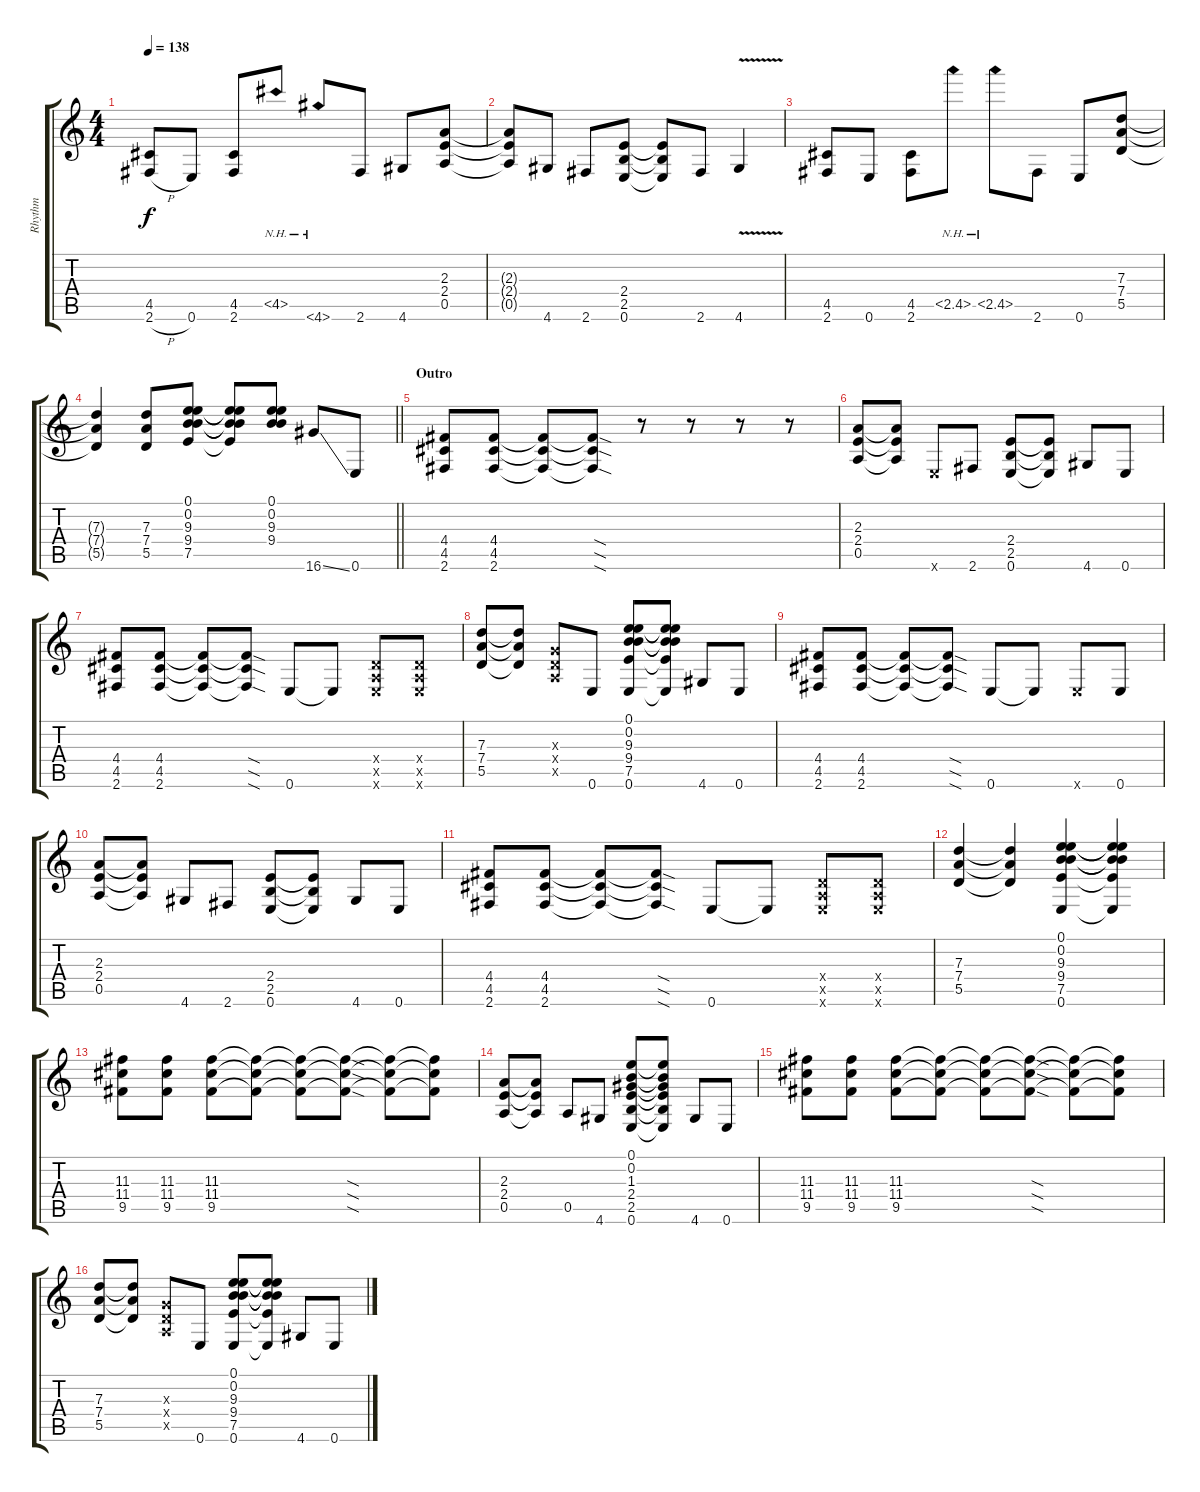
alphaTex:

\track ("Rhythm" "Rhythm") {instrument overdrivenguitar}
\staff {score tabs}
\tuning (E4 B3 G3 D3 A2 E2) {hide}
\ts (4 4)
\tempo 138
\clef g2
\ks c
(4.5 2.6{h}).8{dy f} 0.6.8 (4.5 2.6).8 4.5{nh}.8 4.6{nh}.8 2.6.8 4.6.8 (2.3 2.4 0.5).8 |
(2.3{t} 2.4{t} 0.5{t}).8 4.6.8 2.6.8 (2.4 2.5 0.6).8 (2.4{t} 2.5{t} 0.6{t}).8 2.6.8 4.6{v}.4 |
(4.5 2.6).8 0.6.8 (4.5 2.6).8 2.5{nh}.8 2.5{nh}.8 2.6.8 0.6.8 (7.3 7.4 5.5).8 |
\barLineRight lightlight
(7.3{t} 7.4{t} 5.5{t}).4 (7.3 7.4 5.5).8 (0.1 0.2 9.3 9.4 7.5).8 (0.1{t} 0.2{t} 9.3{t} 9.4{t} 7.5{t}).8 (0.1 0.2 9.3 9.4).8 16.6{ss}.8 0.6.8 |
\section ("" "Outro")
(4.4 4.5 2.6).8 (4.4 4.5 2.6).8 (4.4{t} 4.5{t} 2.6{t}).8 (4.4{sod t} 4.5{sod t} 2.6{sod t}).8 r.8 r.8 r.8 r.8 |
(2.3 2.4 0.5).8 (2.3{t} 2.4{t} 0.5{t}).8 0.6{x}.8 2.6.8 (2.4 2.5 0.6).8 (2.4{t} 2.5{t} 0.6{t}).8 4.6.8 0.6.8 |
(4.4 4.5 2.6).8 (4.4 4.5 2.6).8 (4.4{t} 4.5{t} 2.6{t}).8 (4.4{sod t} 4.5{sod t} 2.6{sod t}).8 0.6.8 0.6{t}.8 (0.4{x} 0.5{x} 0.6{x}).8 (0.4{x} 0.5{x} 0.6{x}).8 |
(7.3 7.4 5.5).8 (7.3{t} 7.4{t} 5.5{t}).8 (0.3{x} 0.4{x} 0.5{x}).8 0.6.8 (0.1 0.2 9.3 9.4 7.5 0.6).8 (0.1{t} 0.2{t} 9.3{t} 9.4{t} 7.5{t} 0.6{t}).8 4.6.8 0.6.8 |
(4.4 4.5 2.6).8 (4.4 4.5 2.6).8 (4.4{t} 4.5{t} 2.6{t}).8 (4.4{sod t} 4.5{sod t} 2.6{sod t}).8 0.6.8 0.6{t}.8 0.6{x}.8 0.6.8 |
(2.3 2.4 0.5).8 (2.3{t} 2.4{t} 0.5{t}).8 4.6.8 2.6.8 (2.4 2.5 0.6).8 (2.4{t} 2.5{t} 0.6{t}).8 4.6.8 0.6.8 |
(4.4 4.5 2.6).8 (4.4 4.5 2.6).8 (4.4{t} 4.5{t} 2.6{t}).8 (4.4{sod t} 4.5{sod t} 2.6{sod t}).8 0.6.8 0.6{t}.8 (0.4{x} 0.5{x} 0.6{x}).8 (0.4{x} 0.5{x} 0.6{x}).8 |
(7.3 7.4 5.5).4 (7.3{t} 7.4{t} 5.5{t}).4 (0.1 0.2 9.3 9.4 7.5 0.6).4 (0.1{t} 0.2{t} 9.3{t} 9.4{t} 7.5{t} 0.6{t}).4 |
(11.3 11.4 9.5).8 (11.3 11.4 9.5).8 (11.3 11.4 9.5).8 (11.3{t} 11.4{t} 9.5{t}).8 (11.3{t} 11.4{t} 9.5{t}).8 (11.3{sod t} 11.4{sod t} 9.5{sod t}).8 (11.3{t} 11.4{t} 9.5{t}).8 (11.3{t} 11.4{t} 9.5{t}).8 |
(2.3 2.4 0.5).8 (2.3{t} 2.4{t} 0.5{t}).8 0.5.8 4.6.8 (0.1 0.2 1.3 2.4 2.5 0.6).8 (0.1{t} 0.2{t} 1.3{t} 2.4{t} 2.5{t} 0.6{t}).8 4.6.8 0.6.8 |
(11.3 11.4 9.5).8 (11.3 11.4 9.5).8 (11.3 11.4 9.5).8 (11.3{t} 11.4{t} 9.5{t}).8 (11.3{t} 11.4{t} 9.5{t}).8 (11.3{sod t} 11.4{sod t} 9.5{sod t}).8 (11.3{t} 11.4{t} 9.5{t}).8 (11.3{t} 11.4{t} 9.5{t}).8 |
(7.3 7.4 5.5).8 (7.3{t} 7.4{t} 5.5{t}).8 (0.3{x} 0.4{x} 0.5{x}).8 0.6.8 (0.1 0.2 9.3 9.4 7.5 0.6).8 (0.1{t} 0.2{t} 9.3{t} 9.4{t} 7.5{t} 0.6{t}).8 4.6.8 0.6.8
